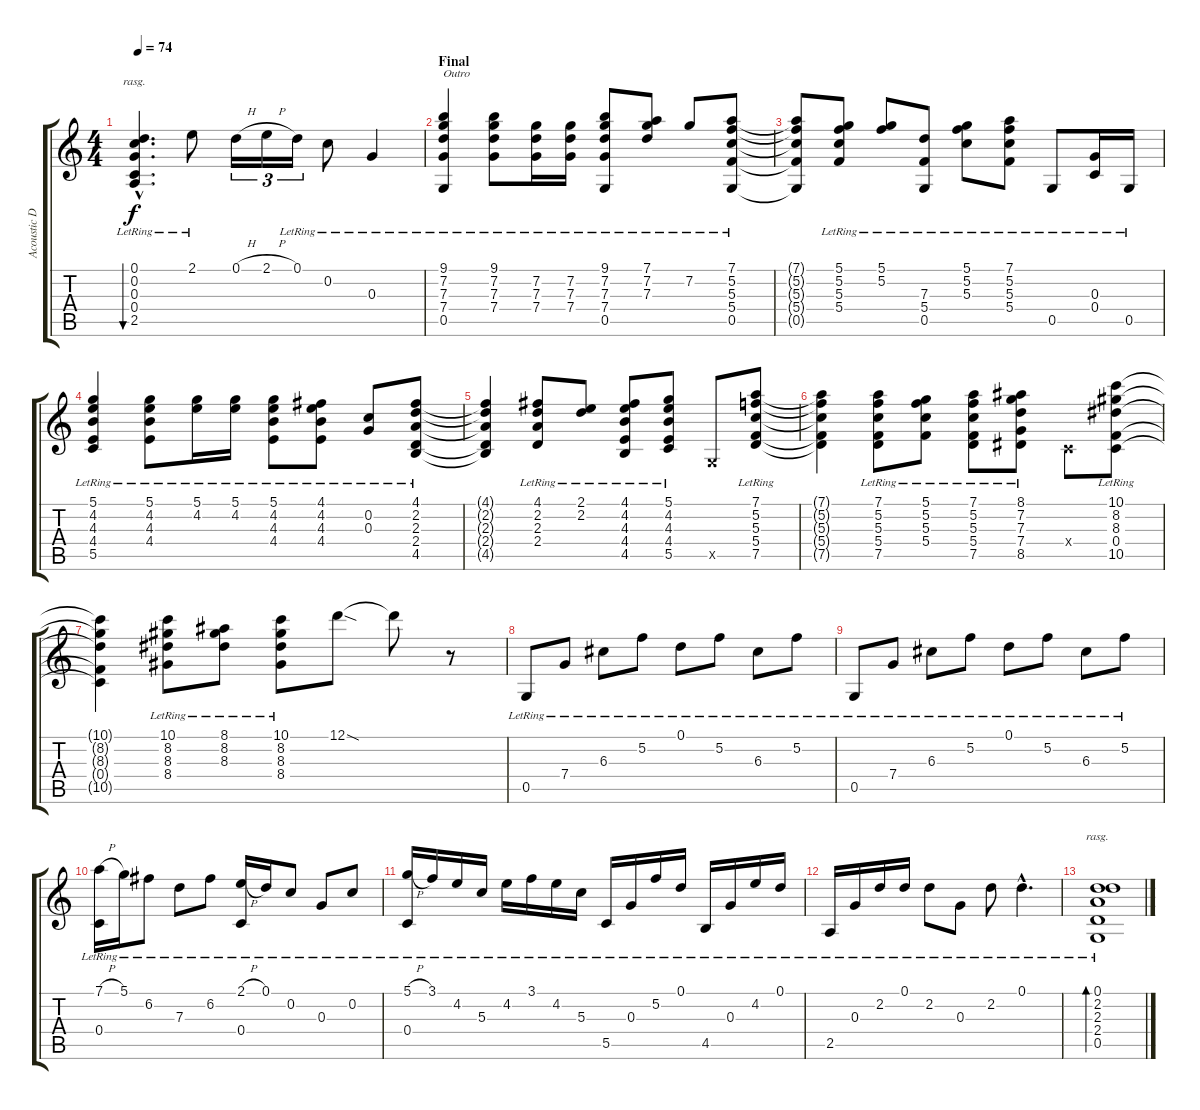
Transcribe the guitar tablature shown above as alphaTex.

\track ("Acoustic DGCGCD" "Acoustic D") {instrument acousticguitarsteel}
\staff {score tabs}
\tuning (D4 C4 G3 C3 G2 D2) {hide}
\ts (4 4)
\tempo 74
\clef g2
\ks c
(0.1{hac lr} 0.2{hac lr} 0.3{hac lr} 0.4{hac lr} 2.5{hac lr}).4{d bu 240 rasg ii dy f} 2.1{lr}.8 0.1{h}.16{tu (3 2)} 2.1{h}.16{tu (3 2)} 0.1{lr}.16{tu (3 2)} 0.2{lr}.8 0.3{lr}.4 |
\section ("" "Final")
(9.1{lr} 7.2{lr} 7.3{lr} 7.4{lr} 0.5{lr}).4{txt "Outro"} (9.1{lr} 7.2{lr} 7.3{lr} 7.4{lr}).8 (7.2{lr} 7.3{lr} 7.4{lr}).16 (7.2{lr} 7.3{lr} 7.4{lr}).16 (9.1{lr} 7.2{lr} 7.3{lr} 7.4{lr} 0.5{lr}).8 (7.1{lr} 7.2{lr} 7.3{lr}).8 7.2{lr}.8 (7.1{lr} 5.2{lr} 5.3{lr} 5.4{lr} 0.5{lr}).8 |
(7.1{t} 5.2{t} 5.3{t} 5.4{t} 0.5{t}).8 (5.1{lr} 5.2{lr} 5.3{lr} 5.4{lr}).8 (5.1{lr} 5.2{lr}).8 (7.3{lr} 5.4{lr} 0.5{lr}).8 (5.1{lr} 5.2{lr} 5.3{lr}).8 (7.1{lr} 5.2{lr} 5.3{lr} 5.4{lr}).8 0.5{lr}.8 (0.3{lr} 0.4{lr}).16 0.5{lr}.16 |
(5.1{lr} 4.2{lr} 4.3{lr} 4.4{lr} 5.5{lr}).4 (5.1{lr} 4.2{lr} 4.3{lr} 4.4{lr}).8 (5.1{lr} 4.2{lr}).16 (5.1{lr} 4.2{lr}).16 (5.1{lr} 4.2{lr} 4.3{lr} 4.4{lr}).8 (4.1{lr} 4.2{lr} 4.3{lr} 4.4{lr}).8 (0.2{lr} 0.3{lr}).8 (4.1{lr} 2.2{lr} 2.3{lr} 2.4{lr} 4.5{lr}).8 |
(4.1{t} 2.2{t} 2.3{t} 2.4{t} 4.5{t}).4 (4.1{lr} 2.2{lr} 2.3{lr} 2.4{lr}).8 (2.1{lr} 2.2{lr}).8 (4.1{lr} 4.2{lr} 4.3{lr} 4.4{lr} 4.5{lr}).8 (5.1{lr} 4.2{lr} 4.3{lr} 4.4{lr} 5.5{lr}).8 0.5{x}.8 (7.1{lr} 5.2{lr} 5.3{lr} 5.4{lr} 7.5{lr}).8 |
(7.1{t} 5.2{t} 5.3{t} 5.4{t} 7.5{t}).4 (7.1{lr} 5.2{lr} 5.3{lr} 5.4{lr} 7.5{lr}).8 (5.1{lr} 5.2{lr} 5.3{lr} 5.4{lr}).8 (7.1{lr} 5.2{lr} 5.3{lr} 5.4{lr} 7.5{lr}).8 (8.1{lr} 7.2{lr} 7.3{lr} 7.4{lr} 8.5{lr}).8 0.4{x}.8 (10.1{lr} 8.2{lr} 8.3{lr} 0.4{lr} 10.5{lr}).8 |
(10.1{t} 8.2{t} 8.3{t} 0.4{t} 10.5{t}).4 (10.1{lr} 8.2{lr} 8.3{lr} 8.4{lr}).8 (8.1{lr} 8.2{lr} 8.3{lr}).8 (10.1{lr} 8.2{lr} 8.3{lr} 8.4{lr}).8 12.1{sod}.8 12.1{t}.8 r.8 |
0.5{lr}.8 7.4{lr}.8 6.3{lr}.8 5.2{lr}.8 0.1{lr}.8 5.2{lr}.8 6.3{lr}.8 5.2{lr}.8 |
0.5{lr}.8 7.4{lr}.8 6.3{lr}.8 5.2{lr}.8 0.1{lr}.8 5.2{lr}.8 6.3{lr}.8 5.2{lr}.8 |
(7.1{h} 0.4{lr}).16 5.1{lr}.16 6.2{lr}.8 7.3{lr}.8 6.2{lr}.8 (2.1{h} 0.4{lr}).16 0.1{lr}.16 0.2{lr}.8 0.3{lr}.8 0.2{lr}.8 |
(5.1{h} 0.4{lr}).16 3.1{lr}.16 4.2{lr}.16 5.3{lr}.16 4.2{lr}.16 3.1{lr}.16 4.2{lr}.16 5.3{lr}.16 5.5{lr}.16 0.3{lr}.16 5.2{lr}.16 0.1{lr}.16 4.5{lr}.16 0.3{lr}.16 4.2{lr}.16 0.1{lr}.16 |
2.5{lr}.16 0.3{lr}.16 2.2{lr}.16 0.1{lr}.16 2.2{lr}.8 0.3{lr}.8 2.2{lr}.8 0.1{hac lr}.4{d} |
(0.1{lr} 2.2{lr} 2.3{lr} 2.4{lr} 0.5{lr}).1{bd 480 rasg ii}
